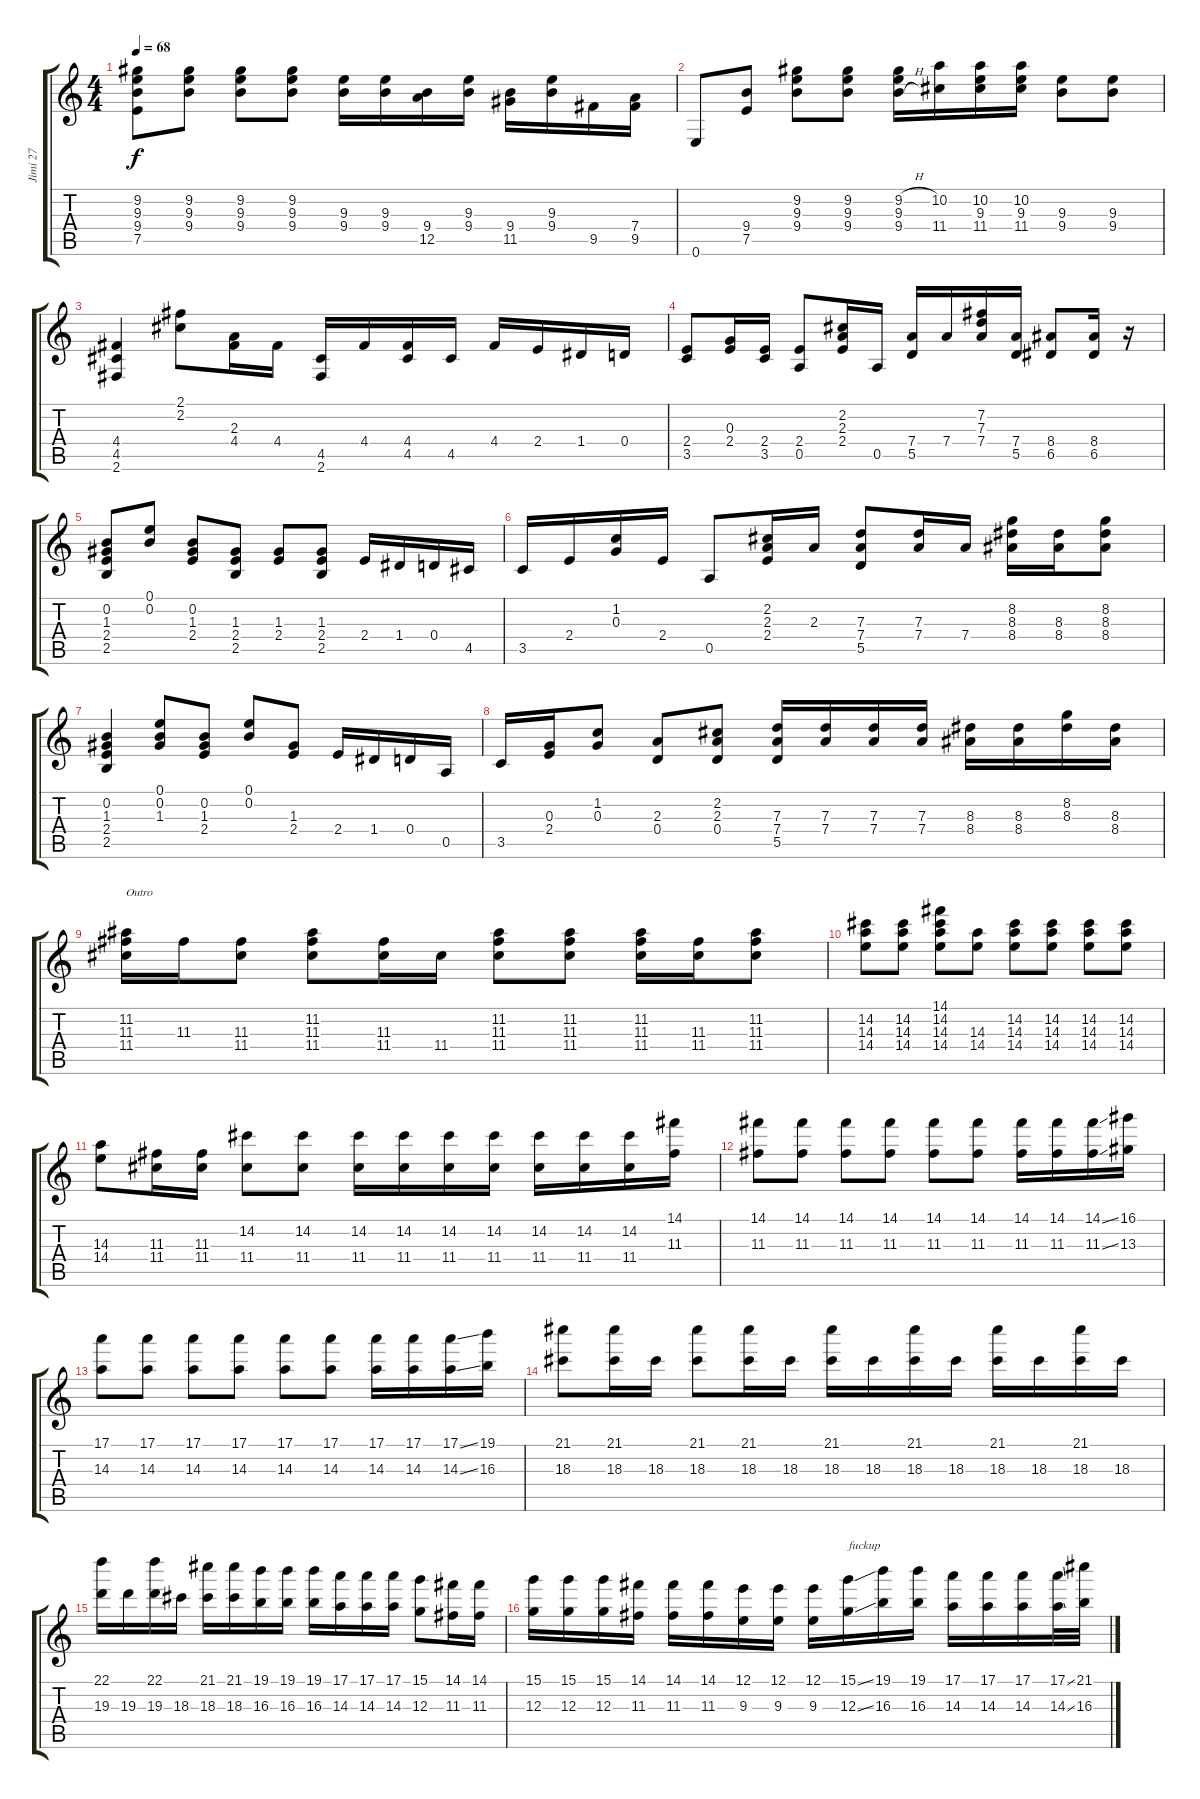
\track ("Jimi 27" "Jimi 27") {instrument acousticguitarnylon}
\staff {score tabs}
\tuning (E4 B3 G3 D3 A2 E2) {hide}
\ts (4 4)
\tempo 68
\clef g2
\ks c
(9.2 9.3 9.4 7.5).8{dy f} (9.2 9.3 9.4).8 (9.2 9.3 9.4).8 (9.2 9.3 9.4).8 (9.3 9.4).16 (9.3 9.4).16 (9.4 12.5).16 (9.3 9.4).16 (9.4 11.5).16 (9.3 9.4).16 9.5.16 (7.4 9.5).16 |
0.6.8 (9.4 7.5).8 (9.2 9.3 9.4).8 (9.2 9.3 9.4).8 (9.2{h} 9.3 9.4{h}).16 (10.2 11.4).16 (10.2 9.3 11.4).16 (10.2 9.3 11.4).16 (9.3 9.4).8 (9.3 9.4).8 |
(4.4 4.5 2.6).4 (2.1 2.2).8 (2.3 4.4).16 4.4.16 (4.5 2.6).16 4.4.16 (4.4 4.5).16 4.5.16 4.4.16 2.4.16 1.4.16 0.4.16 |
(2.4 3.5).8 (0.3 2.4).16 (2.4 3.5).16 (2.4 0.5).8 (2.2 2.3 2.4).16 0.5.16 (7.4 5.5).16 7.4.16 (7.2 7.3 7.4).16 (7.4 5.5).16 (8.4 6.5).8 (8.4 6.5).16 r.16 |
(0.2 1.3 2.4 2.5).8 (0.1 0.2).8 (0.2 1.3 2.4).8 (1.3 2.4 2.5).8 (1.3 2.4).8 (1.3 2.4 2.5).8 2.4.16 1.4.16 0.4.16 4.5.16 |
3.5.16 2.4.16 (1.2 0.3).16 2.4.16 0.5.8 (2.2 2.3 2.4).16 2.3.16 (7.3 7.4 5.5).8 (7.3 7.4).16 7.4.16 (8.2 8.3 8.4).16 (8.3 8.4).16 (8.2 8.3 8.4).8 |
(0.2 1.3 2.4 2.5).4 (0.1 0.2 1.3).8 (0.2 1.3 2.4).8 (0.1 0.2).8 (1.3 2.4).8 2.4.16 1.4.16 0.4.16 0.5.16 |
3.5.16 (0.3 2.4).16 (1.2 0.3).8 (2.3 0.4).8 (2.2 2.3 0.4).8 (7.3 7.4 5.5).16 (7.3 7.4).16 (7.3 7.4).16 (7.3 7.4).16 (8.3 8.4).16 (8.3 8.4).16 (8.2 8.3).16 (8.3 8.4).16 |
(11.2 11.3 11.4).16{txt "Outro"} 11.3.16 (11.3 11.4).8 (11.2 11.3 11.4).8 (11.3 11.4).16 11.4.16 (11.2 11.3 11.4).8 (11.2 11.3 11.4).8 (11.2 11.3 11.4).16 (11.3 11.4).16 (11.2 11.3 11.4).8 |
(14.2 14.3 14.4).8 (14.2 14.3 14.4).8 (14.1 14.2 14.3 14.4).8 (14.3 14.4).8 (14.2 14.3 14.4).8 (14.2 14.3 14.4).8 (14.2 14.3 14.4).8 (14.2 14.3 14.4).8 |
(14.3 14.4).8 (11.3 11.4).16 (11.3 11.4).16 (14.2 11.4).8 (14.2 11.4).8 (14.2 11.4).16 (14.2 11.4).16 (14.2 11.4).16 (14.2 11.4).16 (14.2 11.4).16 (14.2 11.4).16 (14.2 11.4).16 (14.1 11.3).16 |
(14.1 11.3).8 (14.1 11.3).8 (14.1 11.3).8 (14.1 11.3).8 (14.1 11.3).8 (14.1 11.3).8 (14.1 11.3).16 (14.1 11.3).16 (14.1{ss} 11.3{ss}).16 (16.1 13.3).16 |
(17.1 14.3).8 (17.1 14.3).8 (17.1 14.3).8 (17.1 14.3).8 (17.1 14.3).8 (17.1 14.3).8 (17.1 14.3).16 (17.1 14.3).16 (17.1{ss} 14.3{ss}).16 (19.1 16.3).16 |
(21.1 18.3).8 (21.1 18.3).16 18.3.16 (21.1 18.3).8 (21.1 18.3).16 18.3.16 (21.1 18.3).16 18.3.16 (21.1 18.3).16 18.3.16 (21.1 18.3).16 18.3.16 (21.1 18.3).16 18.3.16 |
(22.1 19.3).16 19.3.16 (22.1 19.3).16 18.3.16 (21.1 18.3).16 (21.1 18.3).16 (19.1 16.3).16 (19.1 16.3).16 (19.1 16.3).16 (17.1 14.3).16 (17.1 14.3).16 (17.1 14.3).16 (15.1 12.3).8 (14.1 11.3).16 (14.1 11.3).16 |
(15.1 12.3).16 (15.1 12.3).16 (15.1 12.3).16 (14.1 11.3).16 (14.1 11.3).16 (14.1 11.3).16 (12.1 9.3).16 (12.1 9.3).16 (12.1 9.3).16 (15.1{ss} 12.3{ss}).16{txt "fuckup"} (19.1 16.3).16 (19.1 16.3).16 (17.1 14.3).16 (17.1 14.3).16 (17.1 14.3).16 (17.1{ss} 14.3{ss}).32 (21.1 16.3).32
